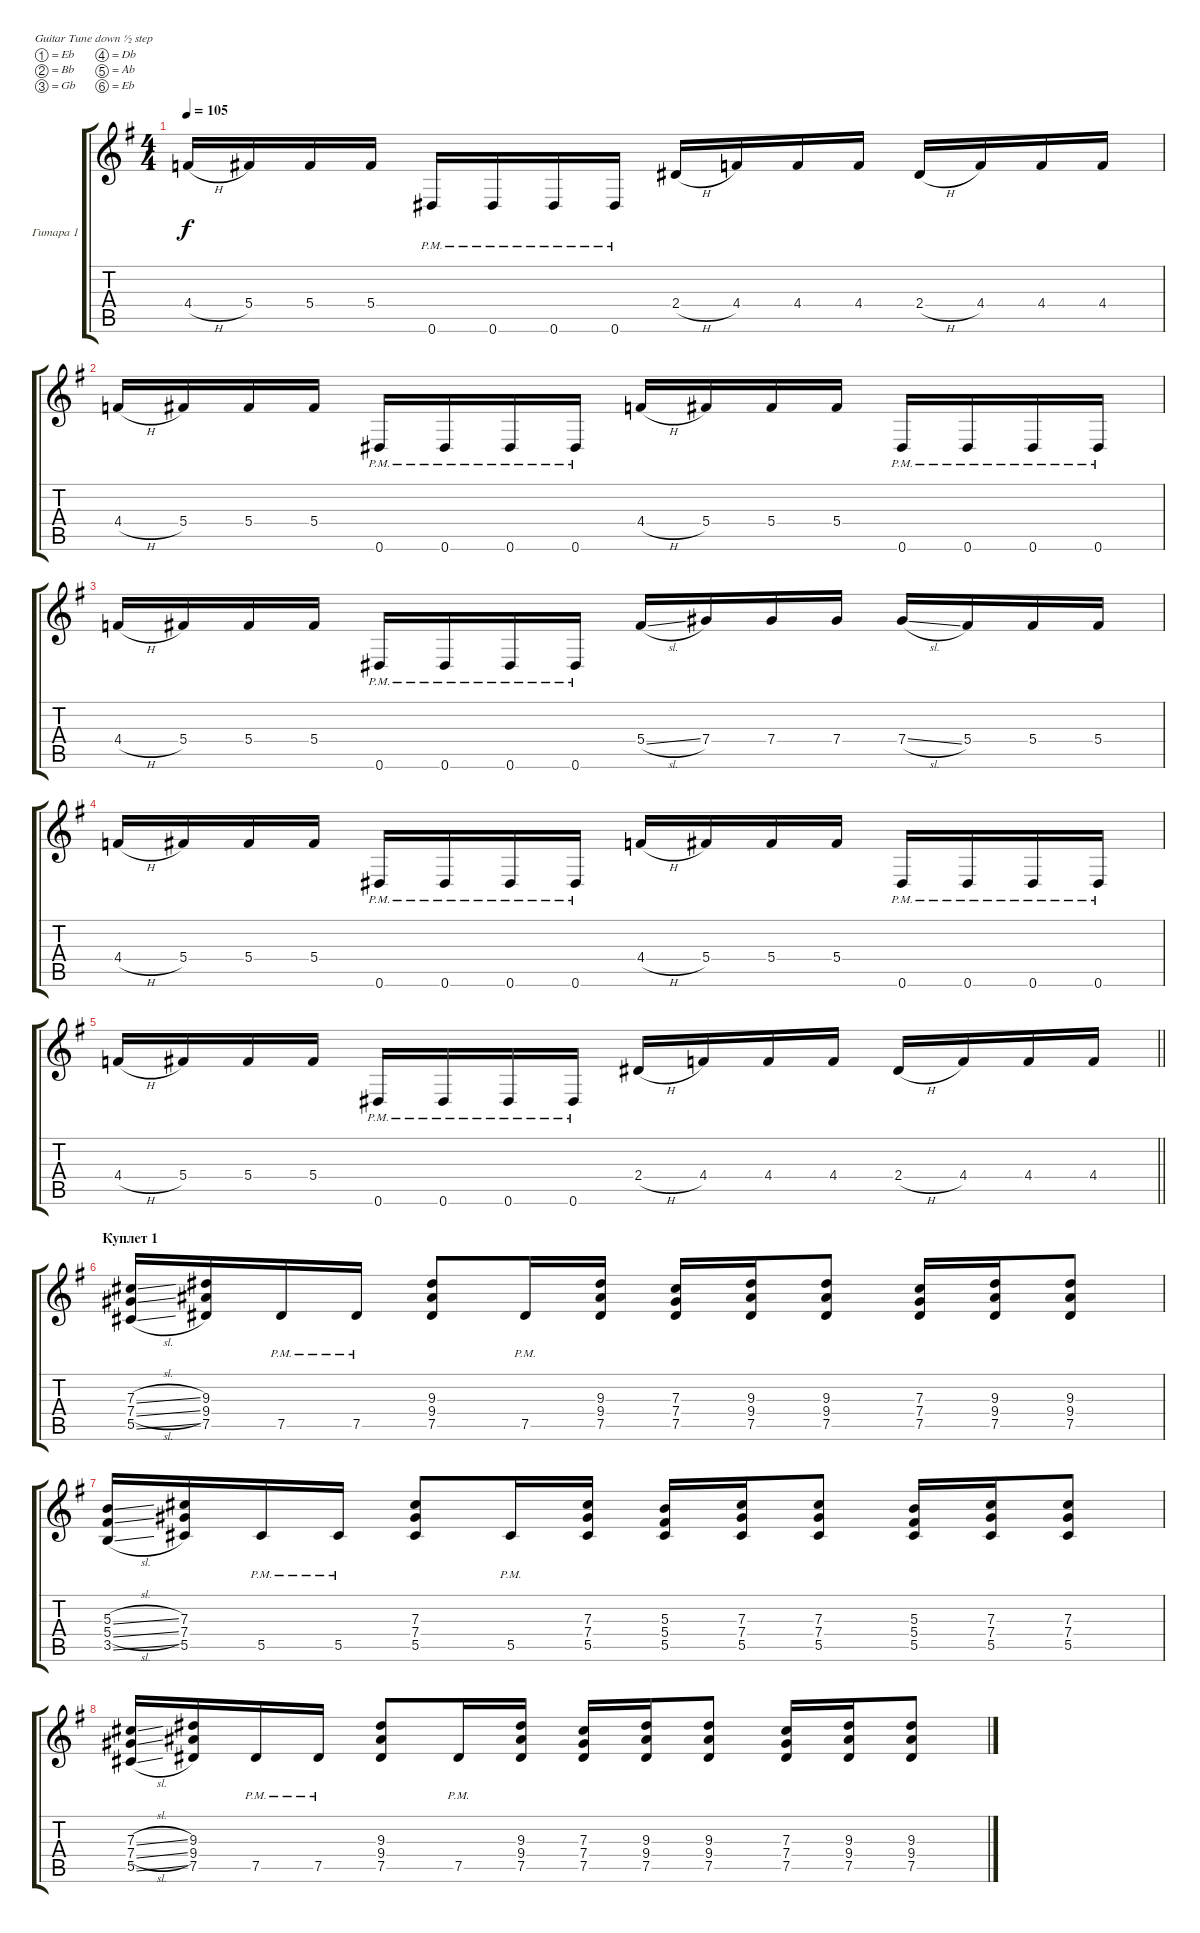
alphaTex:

\bracketExtendMode groupsimilarinstruments
\firstSystemTrackNameMode fullname
\otherSystemsTrackNameMode fullname
\firstSystemTrackNameOrientation horizontal
\otherSystemsTrackNameOrientation horizontal
\chordDiagramsInScore
\track ("Гитара 1" "E-Gt") {instrument distortionguitar}
\staff {score tabs}
\tuning (Eb4 Bb3 Gb3 Db3 Ab2 Eb2)
\ts (4 4)
\tempo 105
\clef g2
\ks eminor
4.4{h}.16{dy f} 5.4.16 5.4.16 5.4.16 0.6{pm}.16 0.6{pm}.16 0.6{pm}.16 0.6{pm}.16 2.4{h}.16 4.4.16 4.4.16 4.4.16 2.4{h}.16 4.4.16 4.4.16 4.4.16 |
4.4{h}.16 5.4.16 5.4.16 5.4.16 0.6{pm}.16 0.6{pm}.16 0.6{pm}.16 0.6{pm}.16 4.4{h}.16 5.4.16 5.4.16 5.4.16 0.6{pm}.16 0.6{pm}.16 0.6{pm}.16 0.6{pm}.16 |
4.4{h}.16 5.4.16 5.4.16 5.4.16 0.6{pm}.16 0.6{pm}.16 0.6{pm}.16 0.6{pm}.16 5.4{sl}.16 7.4.16 7.4.16 7.4.16 7.4{sl}.16 5.4.16 5.4.16 5.4.16 |
4.4{h}.16 5.4.16 5.4.16 5.4.16 0.6{pm}.16 0.6{pm}.16 0.6{pm}.16 0.6{pm}.16 4.4{h}.16 5.4.16 5.4.16 5.4.16 0.6{pm}.16 0.6{pm}.16 0.6{pm}.16 0.6{pm}.16 |
\barLineRight lightlight
4.4{h}.16 5.4.16 5.4.16 5.4.16 0.6{pm}.16 0.6{pm}.16 0.6{pm}.16 0.6{pm}.16 2.4{h}.16 4.4.16 4.4.16 4.4.16 2.4{h}.16 4.4.16 4.4.16 4.4.16 |
\section ("" "Куплет 1")
(7.3{sl} 7.4{sl} 5.5{sl}).16 (9.3 9.4 7.5).16 7.5{pm}.16 7.5{pm}.16 (9.3 9.4 7.5).8 7.5{pm}.16 (9.3 9.4 7.5).16 (7.3 7.4 7.5).16 (9.3 9.4 7.5).16 (9.3 9.4 7.5).8 (7.3 7.4 7.5).16 (9.3 9.4 7.5).16 (9.3 9.4 7.5).8 |
(5.3{sl} 5.4{sl} 3.5{sl}).16 (7.3 7.4 5.5).16 5.5{pm}.16 5.5{pm}.16 (7.3 7.4 5.5).8 5.5{pm}.16 (7.3 7.4 5.5).16 (5.3 5.4 5.5).16 (7.3 7.4 5.5).16 (7.3 7.4 5.5).8 (5.3 5.4 5.5).16 (7.3 7.4 5.5).16 (7.3 7.4 5.5).8 |
(7.3{sl} 7.4{sl} 5.5{sl}).16 (9.3 9.4 7.5).16 7.5{pm}.16 7.5{pm}.16 (9.3 9.4 7.5).8 7.5{pm}.16 (9.3 9.4 7.5).16 (7.3 7.4 7.5).16 (9.3 9.4 7.5).16 (9.3 9.4 7.5).8 (7.3 7.4 7.5).16 (9.3 9.4 7.5).16 (9.3 9.4 7.5).8
